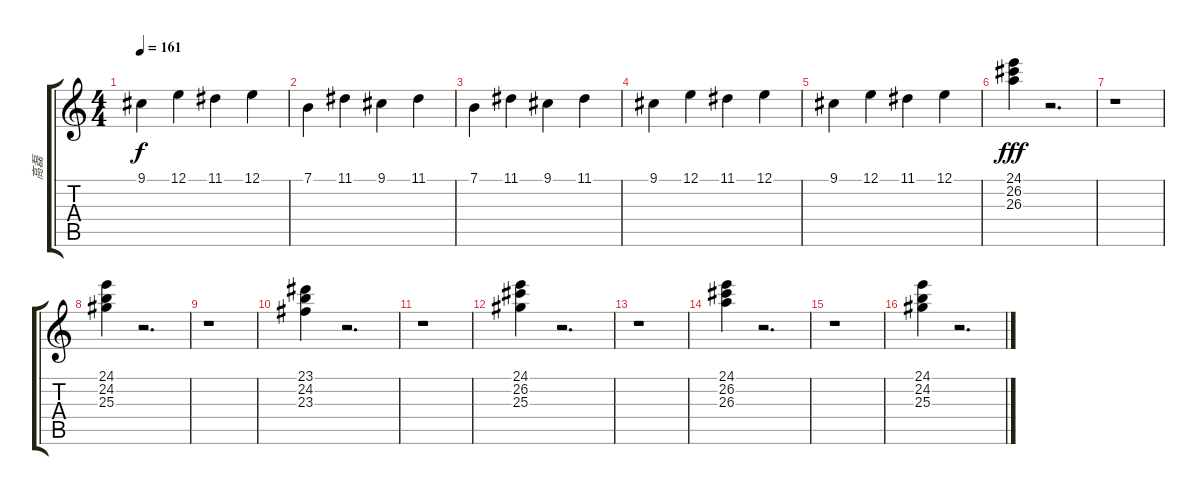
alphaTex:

\track ("高磊" "高磊") {instrument stringensemble2}
\staff {score tabs}
\tuning (E4 B3 G3 D3 A2 E2) {hide}
\ts (4 4)
\tempo 161
\clef g2
\ks c
9.1.4{dy f} 12.1.4 11.1.4 12.1.4 |
7.1.4 11.1.4 9.1.4 11.1.4 |
7.1.4 11.1.4 9.1.4 11.1.4 |
9.1.4 12.1.4 11.1.4 12.1.4 |
9.1.4 12.1.4 11.1.4 12.1.4 |
(24.1 26.2 26.3).4{dy fff} r.2{d} |
r.1 |
(24.1 24.2 25.3).4 r.2{d} |
r.1 |
(23.1 24.2 23.3).4 r.2{d} |
r.1 |
(24.1 26.2 25.3).4 r.2{d} |
r.1 |
(24.1 26.2 26.3).4 r.2{d} |
r.1 |
(24.1 24.2 25.3).4 r.2{d}
